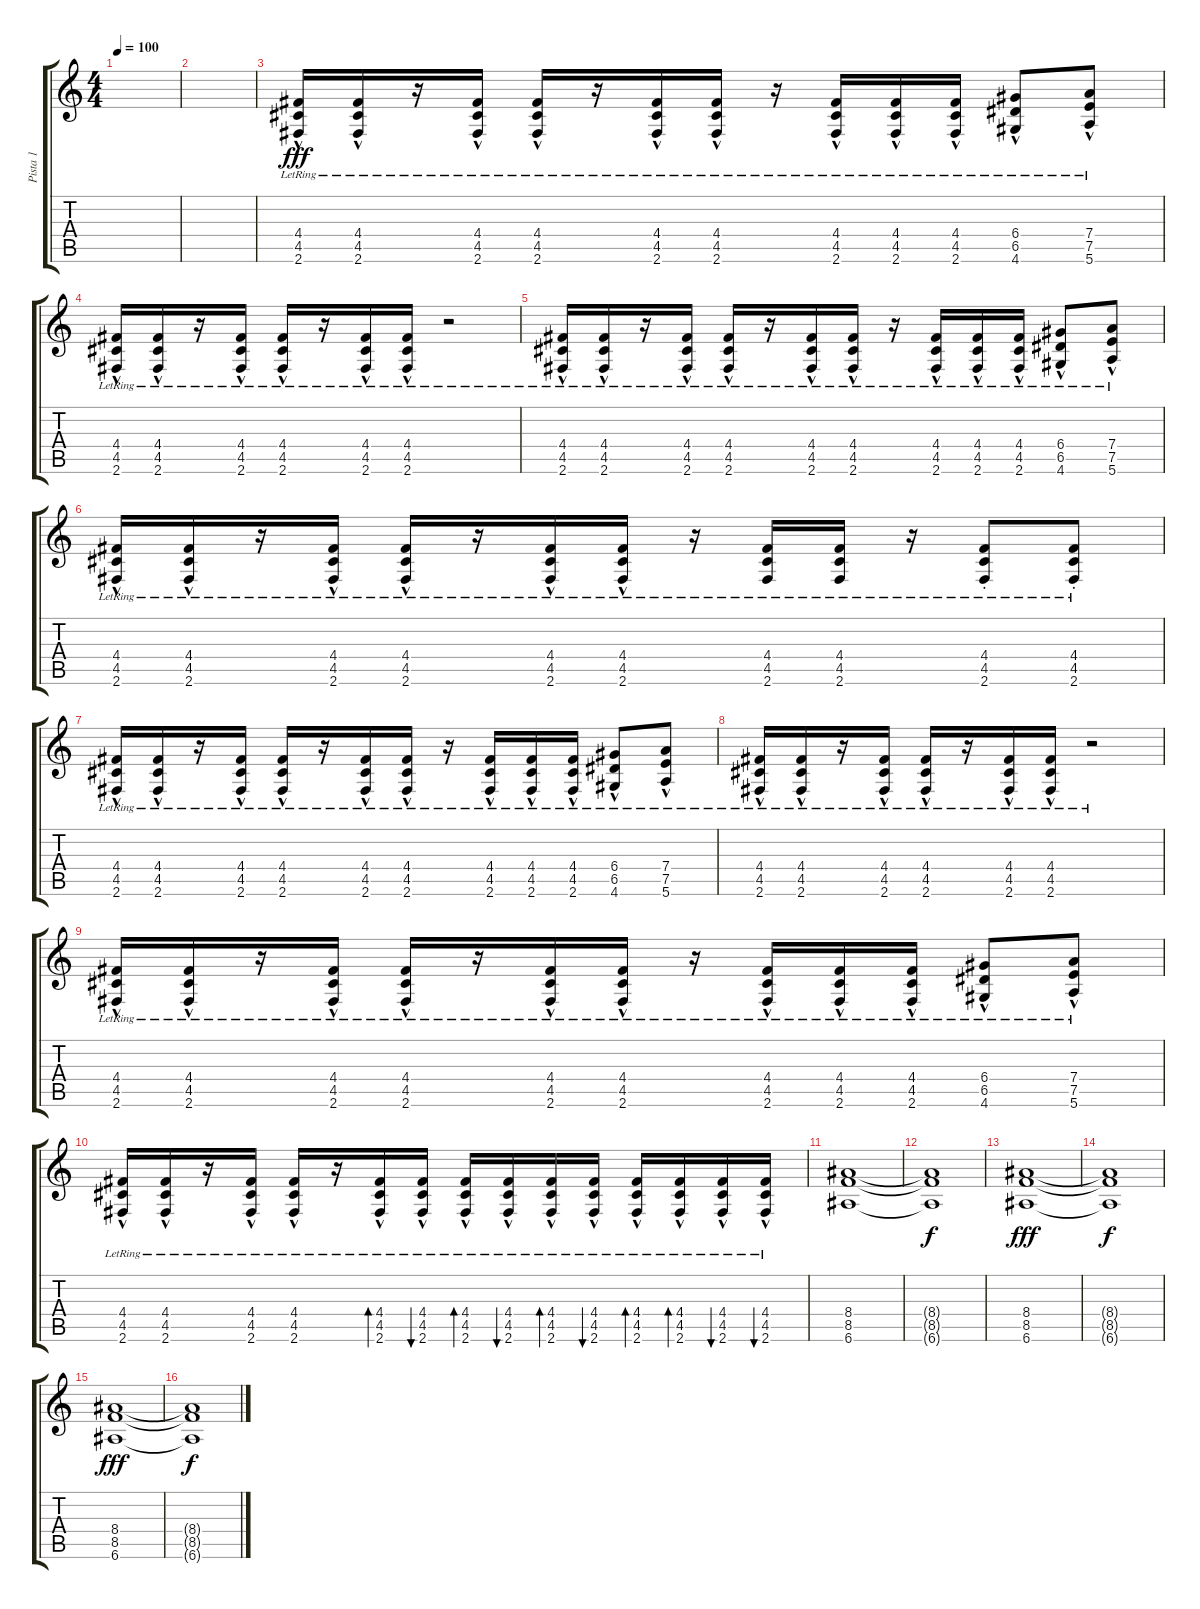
\track ("Pista 1" "Pista 1") {instrument distortionguitar}
\staff {score tabs}
\tuning (E4 B3 G3 D3 A2 E2) {hide}
\ts (4 4)
\tempo 100
\clef g2
\ks c
|
|
(4.4{hac lr} 4.5{hac lr} 2.6{hac lr}).16{dy fff} (4.4{hac lr} 4.5{hac lr} 2.6{hac lr}).16 r.16 (4.4{hac lr} 4.5{hac lr} 2.6{hac lr}).16 (4.4{hac lr} 4.5{hac lr} 2.6{hac lr}).16 r.16 (4.4{hac lr} 4.5{hac lr} 2.6{hac lr}).16 (4.4{hac lr} 4.5{hac lr} 2.6{hac lr}).16 r.16 (4.4{hac lr} 4.5{hac lr} 2.6{hac lr}).16 (4.4{hac lr} 4.5{hac lr} 2.6{hac lr}).16 (4.4{hac lr} 4.5{hac lr} 2.6{hac lr}).16 (6.4{hac lr} 6.5{hac lr} 4.6{hac lr}).8 (7.4{hac lr} 7.5{hac lr} 5.6{hac lr}).8 |
(4.4{hac lr} 4.5{hac lr} 2.6{hac lr}).16 (4.4{hac lr} 4.5{hac lr} 2.6{hac lr}).16 r.16 (4.4{hac lr} 4.5{hac lr} 2.6{hac lr}).16 (4.4{hac lr} 4.5{hac lr} 2.6{hac lr}).16 r.16 (4.4{hac lr} 4.5{hac lr} 2.6{hac lr}).16 (4.4{hac lr} 4.5{hac lr} 2.6{hac lr}).16 r.2 |
(4.4{hac lr} 4.5{hac lr} 2.6{hac lr}).16 (4.4{hac lr} 4.5{hac lr} 2.6{hac lr}).16 r.16 (4.4{hac lr} 4.5{hac lr} 2.6{hac lr}).16 (4.4{hac lr} 4.5{hac lr} 2.6{hac lr}).16 r.16 (4.4{hac lr} 4.5{hac lr} 2.6{hac lr}).16 (4.4{hac lr} 4.5{hac lr} 2.6{hac lr}).16 r.16 (4.4{hac lr} 4.5{hac lr} 2.6{hac lr}).16 (4.4{hac lr} 4.5{hac lr} 2.6{hac lr}).16 (4.4{hac lr} 4.5{hac lr} 2.6{hac lr}).16 (6.4{hac lr} 6.5{hac lr} 4.6{hac lr}).8 (7.4{hac lr} 7.5{hac lr} 5.6{hac lr}).8 |
(4.4{hac lr} 4.5{hac lr} 2.6{hac lr}).16 (4.4{hac lr} 4.5{hac lr} 2.6{hac lr}).16 r.16 (4.4{hac lr} 4.5{hac lr} 2.6{hac lr}).16 (4.4{hac lr} 4.5{hac lr} 2.6{hac lr}).16 r.16 (4.4{hac lr} 4.5{hac lr} 2.6{hac lr}).16 (4.4{hac lr} 4.5{hac lr} 2.6{hac lr}).16 r.16 (4.4{lr} 4.5{lr} 2.6{lr}).16 (4.4{lr} 4.5{lr} 2.6{lr}).16 r.16 (4.4{st lr} 4.5{st lr} 2.6{st lr}).8 (4.4{st lr} 4.5{st lr} 2.6{st lr}).8 |
(4.4{hac lr} 4.5{hac lr} 2.6{hac lr}).16 (4.4{hac lr} 4.5{hac lr} 2.6{hac lr}).16 r.16 (4.4{hac lr} 4.5{hac lr} 2.6{hac lr}).16 (4.4{hac lr} 4.5{hac lr} 2.6{hac lr}).16 r.16 (4.4{hac lr} 4.5{hac lr} 2.6{hac lr}).16 (4.4{hac lr} 4.5{hac lr} 2.6{hac lr}).16 r.16 (4.4{hac lr} 4.5{hac lr} 2.6{hac lr}).16 (4.4{hac lr} 4.5{hac lr} 2.6{hac lr}).16 (4.4{hac lr} 4.5{hac lr} 2.6{hac lr}).16 (6.4{hac lr} 6.5{hac lr} 4.6{hac lr}).8 (7.4{hac lr} 7.5{hac lr} 5.6{hac lr}).8 |
(4.4{hac lr} 4.5{hac lr} 2.6{hac lr}).16 (4.4{hac lr} 4.5{hac lr} 2.6{hac lr}).16 r.16 (4.4{hac lr} 4.5{hac lr} 2.6{hac lr}).16 (4.4{hac lr} 4.5{hac lr} 2.6{hac lr}).16 r.16 (4.4{hac lr} 4.5{hac lr} 2.6{hac lr}).16 (4.4{hac lr} 4.5{hac lr} 2.6{hac lr}).16 r.2 |
(4.4{hac lr} 4.5{hac lr} 2.6{hac lr}).16 (4.4{hac lr} 4.5{hac lr} 2.6{hac lr}).16 r.16 (4.4{hac lr} 4.5{hac lr} 2.6{hac lr}).16 (4.4{hac lr} 4.5{hac lr} 2.6{hac lr}).16 r.16 (4.4{hac lr} 4.5{hac lr} 2.6{hac lr}).16 (4.4{hac lr} 4.5{hac lr} 2.6{hac lr}).16 r.16 (4.4{hac lr} 4.5{hac lr} 2.6{hac lr}).16 (4.4{hac lr} 4.5{hac lr} 2.6{hac lr}).16 (4.4{hac lr} 4.5{hac lr} 2.6{hac lr}).16 (6.4{hac lr} 6.5{hac lr} 4.6{hac lr}).8 (7.4{hac lr} 7.5{hac lr} 5.6{hac lr}).8 |
(4.4{hac lr} 4.5{hac lr} 2.6{hac lr}).16 (4.4{hac lr} 4.5{hac lr} 2.6{hac lr}).16 r.16 (4.4{hac lr} 4.5{hac lr} 2.6{hac lr}).16 (4.4{hac lr} 4.5{hac lr} 2.6{hac lr}).16 r.16 (4.4{hac lr} 4.5{hac lr} 2.6{hac lr}).16{bd 60} (4.4{hac lr} 4.5{hac lr} 2.6{hac lr}).16{bu 60} (4.4{hac lr} 4.5{hac lr} 2.6{hac lr}).16{bd 60} (4.4{hac lr} 4.5{hac lr} 2.6{hac lr}).16{bu 60} (4.4{hac lr} 4.5{hac lr} 2.6{hac lr}).16{bd 60} (4.4{hac lr} 4.5{hac lr} 2.6{hac lr}).16{bu 60} (4.4{hac lr} 4.5{hac lr} 2.6{hac lr}).16{bd 60} (4.4{hac lr} 4.5{hac lr} 2.6{hac lr}).16{bd 60} (4.4{hac lr} 4.5{hac lr} 2.6{hac lr}).16{bu 60} (4.4{hac lr} 4.5{hac lr} 2.6{hac lr}).16{bu 60} |
(8.4 8.5 6.6).1 |
(8.4{t} 8.5{t} 6.6{t}).1{dy f} |
(8.4 8.5 6.6).1{dy fff} |
(8.4{t} 8.5{t} 6.6{t}).1{dy f} |
(8.4 8.5 6.6).1{dy fff} |
(8.4{t} 8.5{t} 6.6{t}).1{dy f}
